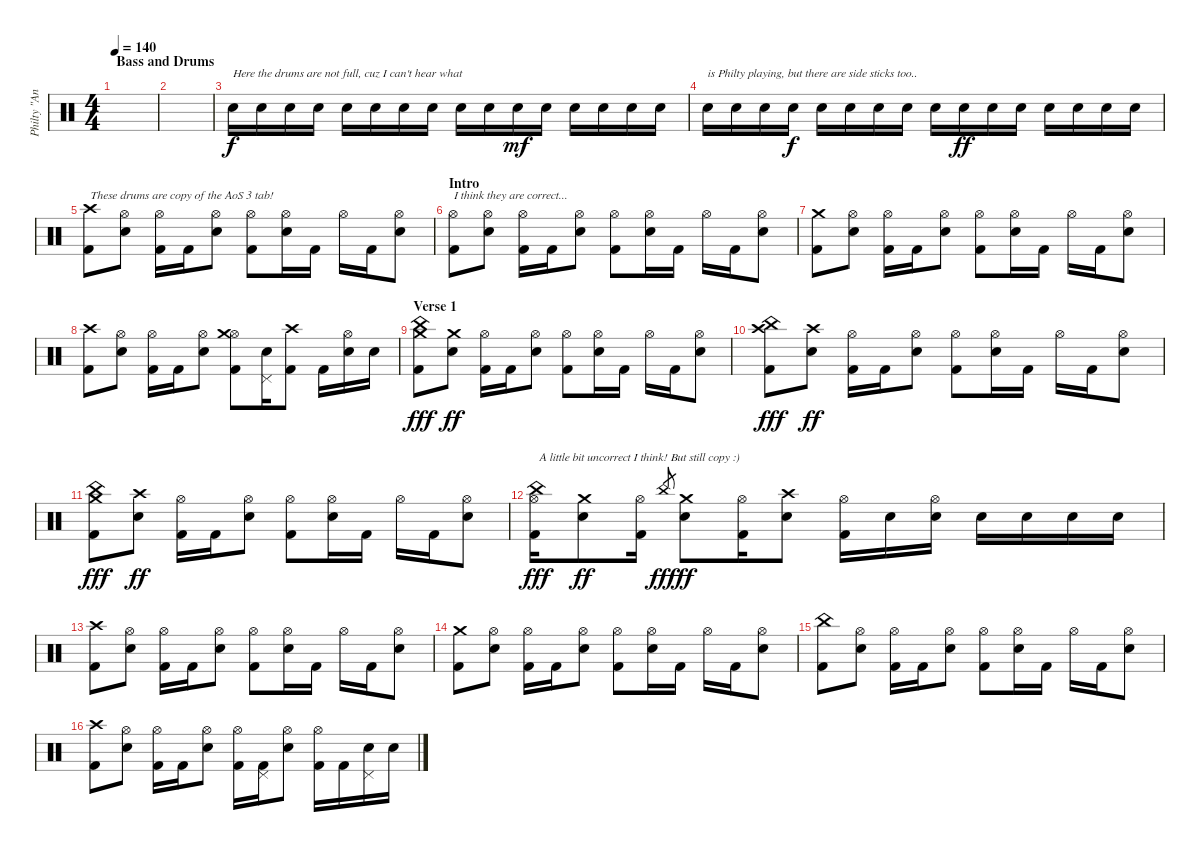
\track ("Philty \"Animal\" Taylor (Drums)" "Philty \"An") {instrument percussion}
\staff {score}
\articulation defaults
\ts (4 4)
\section ("" "Bass and Drums")
\tempo 140
\clef neutral
\ks c
|
|
"Electric Snare (hit)".16{txt "Here the drums are not full, cuz I can't hear what"} "Electric Snare (hit)".16 "Electric Snare (hit)".16 "Electric Snare (hit)".16 "Electric Snare (hit)".16 "Electric Snare (hit)".16 "Electric Snare (hit)".16 "Electric Snare (hit)".16 "Electric Snare (hit)".16 "Electric Snare (hit)".16 "Electric Snare (hit)".16{dy mf} "Electric Snare (hit)".16 "Electric Snare (hit)".16 "Electric Snare (hit)".16 "Electric Snare (hit)".16 "Electric Snare (hit)".16 |
"Electric Snare (hit)".16{txt "is Philty playing, but there are side sticks too.."} "Electric Snare (hit)".16 "Electric Snare (hit)".16 "Electric Snare (hit)".16{dy f} "Electric Snare (hit)".16 "Electric Snare (hit)".16 "Electric Snare (hit)".16 "Electric Snare (hit)".16 "Electric Snare (hit)".16 "Electric Snare (hit)".16{dy ff} "Electric Snare (hit)".16 "Electric Snare (hit)".16 "Electric Snare (hit)".16 "Electric Snare (hit)".16 "Electric Snare (hit)".16 "Electric Snare (hit)".16 |
("Crash high (hit)" "Kick (hit) 2").8{txt "These drums are copy of the AoS 3 tab!"} ("Hi-Hat (open)" "Electric Snare (hit)").8 ("Hi-Hat (open)" "Kick (hit) 2").16 "Kick (hit) 2".16 ("Hi-Hat (open)" "Electric Snare (hit)").8 ("Hi-Hat (open)" "Kick (hit) 2").8 ("Hi-Hat (open)" "Electric Snare (hit)").16 "Kick (hit) 2".16 "Hi-Hat (open)".16 "Kick (hit) 2".16 ("Hi-Hat (open)" "Electric Snare (hit)").8 |
\section ("" "Intro")
("Hi-Hat (open)" "Kick (hit) 2").8{txt "I think they are correct... "} ("Hi-Hat (open)" "Electric Snare (hit)").8 ("Hi-Hat (open)" "Kick (hit) 2").16 "Kick (hit) 2".16 ("Hi-Hat (open)" "Electric Snare (hit)").8 ("Hi-Hat (open)" "Kick (hit) 2").8 ("Hi-Hat (open)" "Electric Snare (hit)").16 "Kick (hit) 2".16 "Hi-Hat (open)".16 "Kick (hit) 2".16 ("Hi-Hat (open)" "Electric Snare (hit)").8 |
("Crash medium (hit)" "Kick (hit) 2").8 ("Hi-Hat (open)" "Electric Snare (hit)").8 ("Hi-Hat (open)" "Kick (hit) 2").16 "Kick (hit) 2".16 ("Hi-Hat (open)" "Electric Snare (hit)").8 ("Hi-Hat (open)" "Kick (hit) 2").8 ("Hi-Hat (open)" "Electric Snare (hit)").16 "Kick (hit) 2".16 "Hi-Hat (open)".16 "Kick (hit) 2".16 ("Hi-Hat (open)" "Electric Snare (hit)").8 |
("Crash high (hit)" "Kick (hit) 2").8 ("Hi-Hat (open)" "Electric Snare (hit)").8 ("Hi-Hat (open)" "Kick (hit) 2").16 "Kick (hit) 2".16 ("Hi-Hat (open)" "Electric Snare (hit)").8 ("Hi-Hat (open)" "Crash medium (hit)" "Kick (hit) 2").8 ("Pedal Hi-Hat (hit)" "Electric Snare (hit)").16 ("Crash high (hit)" "Kick (hit) 2").8 "Kick (hit) 2".16 ("Hi-Hat (open)" "Electric Snare (hit)").16 "Electric Snare (hit)".16 |
\section ("" "Verse 1")
("China (hit)" "Kick (hit) 2" "Crash medium (hit)").8{dy fff} ("Crash medium (hit)" "Electric Snare (hit)").8{dy ff} ("Hi-Hat (open)" "Kick (hit) 2").16 "Kick (hit) 2".16 ("Hi-Hat (open)" "Electric Snare (hit)").8 ("Hi-Hat (open)" "Kick (hit) 2").8 ("Hi-Hat (open)" "Electric Snare (hit)").16 "Kick (hit) 2".16 "Hi-Hat (open)".16 "Kick (hit) 2".16 ("Hi-Hat (open)" "Electric Snare (hit)").8 |
("China (hit)" "Kick (hit) 2" "Crash high (hit)").8{dy fff} ("Electric Snare (hit)" "Crash high (hit)").8{dy ff} ("Hi-Hat (open)" "Kick (hit) 2").16 "Kick (hit) 2".16 ("Hi-Hat (open)" "Electric Snare (hit)").8 ("Hi-Hat (open)" "Kick (hit) 2").8 ("Hi-Hat (open)" "Electric Snare (hit)").16 "Kick (hit) 2".16 "Hi-Hat (open)".16 "Kick (hit) 2".16 ("Hi-Hat (open)" "Electric Snare (hit)").8 |
("Kick (hit) 2" "Crash medium (hit)" "China (hit)").8{dy fff} ("Electric Snare (hit)" "Crash high (hit)").8{dy ff} ("Hi-Hat (open)" "Kick (hit) 2").16 "Kick (hit) 2".16 ("Electric Snare (hit)" "Hi-Hat (open)").8 ("Hi-Hat (open)" "Kick (hit) 2").8 ("Electric Snare (hit)" "Hi-Hat (open)").16 "Kick (hit) 2".16 "Hi-Hat (open)".16 "Kick (hit) 2".16 ("Electric Snare (hit)" "Hi-Hat (open)").8 |
("Hi-Hat (open)" "Kick (hit) 2" "China (hit)").16{txt "A little bit uncorrect I think! But still copy :)" dy fff} ("Crash medium (hit)" "Electric Snare (hit)").8{dy ff} ("Hi-Hat (open)" "Kick (hit) 2").16 "China (hit)".8{gr dy fff} ("Crash medium (hit)" "Electric Snare (hit)").8{dy ff} ("Hi-Hat (open)" "Kick (hit) 2").16 ("Crash high (hit)" "Electric Snare (hit)").8 ("Hi-Hat (open)" "Kick (hit) 2").16 "Electric Snare (hit)".16 ("Electric Snare (hit)" "Hi-Hat (open)").16 "Electric Snare (hit)".16 "Electric Snare (hit)".16 "Electric Snare (hit)".16 "Electric Snare (hit)".16 |
("Crash high (hit)" "Kick (hit) 2").8 ("Hi-Hat (open)" "Electric Snare (hit)").8 ("Hi-Hat (open)" "Kick (hit) 2").16 "Kick (hit) 2".16 ("Hi-Hat (open)" "Electric Snare (hit)").8 ("Hi-Hat (open)" "Kick (hit) 2").8 ("Hi-Hat (open)" "Electric Snare (hit)").16 "Kick (hit) 2".16 "Hi-Hat (open)".16 "Kick (hit) 2".16 ("Hi-Hat (open)" "Electric Snare (hit)").8 |
("Crash medium (hit)" "Kick (hit) 2").8 ("Hi-Hat (open)" "Electric Snare (hit)").8 ("Hi-Hat (open)" "Kick (hit) 2").16 "Kick (hit) 2".16 ("Hi-Hat (open)" "Electric Snare (hit)").8 ("Hi-Hat (open)" "Kick (hit) 2").8 ("Hi-Hat (open)" "Electric Snare (hit)").16 "Kick (hit) 2".16 "Hi-Hat (open)".16 "Kick (hit) 2".16 ("Hi-Hat (open)" "Electric Snare (hit)").8 |
("China (hit)" "Kick (hit) 2").8 ("Hi-Hat (open)" "Electric Snare (hit)").8 ("Hi-Hat (open)" "Kick (hit) 2").16 "Kick (hit) 2".16 ("Hi-Hat (open)" "Electric Snare (hit)").8 ("Hi-Hat (open)" "Kick (hit) 2").8 ("Hi-Hat (open)" "Electric Snare (hit)").16 "Kick (hit) 2".16 "Hi-Hat (open)".16 "Kick (hit) 2".16 ("Hi-Hat (open)" "Electric Snare (hit)").8 |
("Crash high (hit)" "Kick (hit) 2").8 ("Hi-Hat (open)" "Electric Snare (hit)").8 ("Hi-Hat (open)" "Kick (hit) 2").16 "Kick (hit) 2".16 ("Hi-Hat (open)" "Electric Snare (hit)").8 ("Hi-Hat (open)" "Kick (hit) 2").16 ("Kick (hit) 2" "Pedal Hi-Hat (hit)").16 ("Hi-Hat (open)" "Electric Snare (hit)").8 ("Kick (hit) 2" "Hi-Hat (open)").16 "Kick (hit) 2".16 ("Pedal Hi-Hat (hit)" "Electric Snare (hit)").16 "Electric Snare (hit)".16
